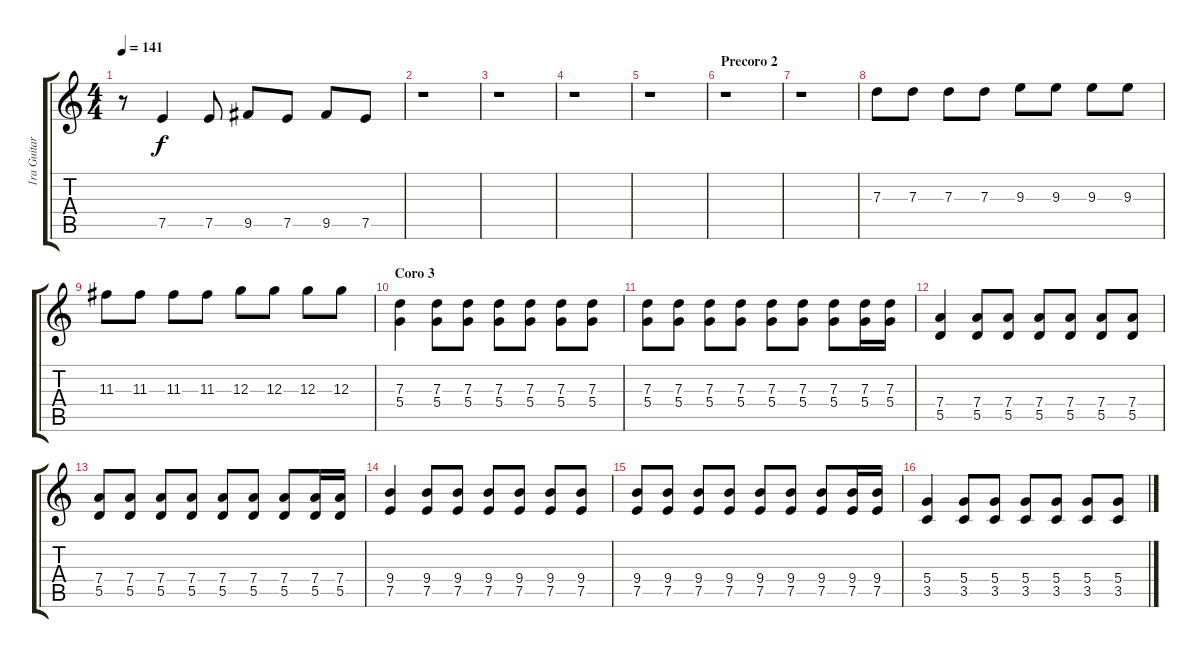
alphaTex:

\track ("1ra Guitarra" "1ra Guitar") {instrument overdrivenguitar}
\staff {score tabs}
\tuning (E4 B3 G3 D3 A2 E2) {hide}
\ts (4 4)
\tempo 141
\clef g2
\ks c
r.8{dy f} 7.5.4 7.5.8 9.5.8 7.5.8 9.5.8 7.5.8 |
r.1 |
r.1 |
r.1 |
r.1 |
\section ("" "Precoro 2")
r.1 |
r.1 |
7.3.8 7.3.8 7.3.8 7.3.8 9.3.8 9.3.8 9.3.8 9.3.8 |
11.3.8 11.3.8 11.3.8 11.3.8 12.3.8 12.3.8 12.3.8 12.3.8 |
\section ("" "Coro 3")
(7.3 5.4).4 (7.3 5.4).8 (7.3 5.4).8 (7.3 5.4).8 (7.3 5.4).8 (7.3 5.4).8 (7.3 5.4).8 |
(7.3 5.4).8 (7.3 5.4).8 (7.3 5.4).8 (7.3 5.4).8 (7.3 5.4).8 (7.3 5.4).8 (7.3 5.4).8 (7.3 5.4).16 (7.3 5.4).16 |
(7.4 5.5).4 (7.4 5.5).8 (7.4 5.5).8 (7.4 5.5).8 (7.4 5.5).8 (7.4 5.5).8 (7.4 5.5).8 |
(7.4 5.5).8 (7.4 5.5).8 (7.4 5.5).8 (7.4 5.5).8 (7.4 5.5).8 (7.4 5.5).8 (7.4 5.5).8 (7.4 5.5).16 (7.4 5.5).16 |
(9.4 7.5).4 (9.4 7.5).8 (9.4 7.5).8 (9.4 7.5).8 (9.4 7.5).8 (9.4 7.5).8 (9.4 7.5).8 |
(9.4 7.5).8 (9.4 7.5).8 (9.4 7.5).8 (9.4 7.5).8 (9.4 7.5).8 (9.4 7.5).8 (9.4 7.5).8 (9.4 7.5).16 (9.4 7.5).16 |
(5.4 3.5).4 (5.4 3.5).8 (5.4 3.5).8 (5.4 3.5).8 (5.4 3.5).8 (5.4 3.5).8 (5.4 3.5).8
